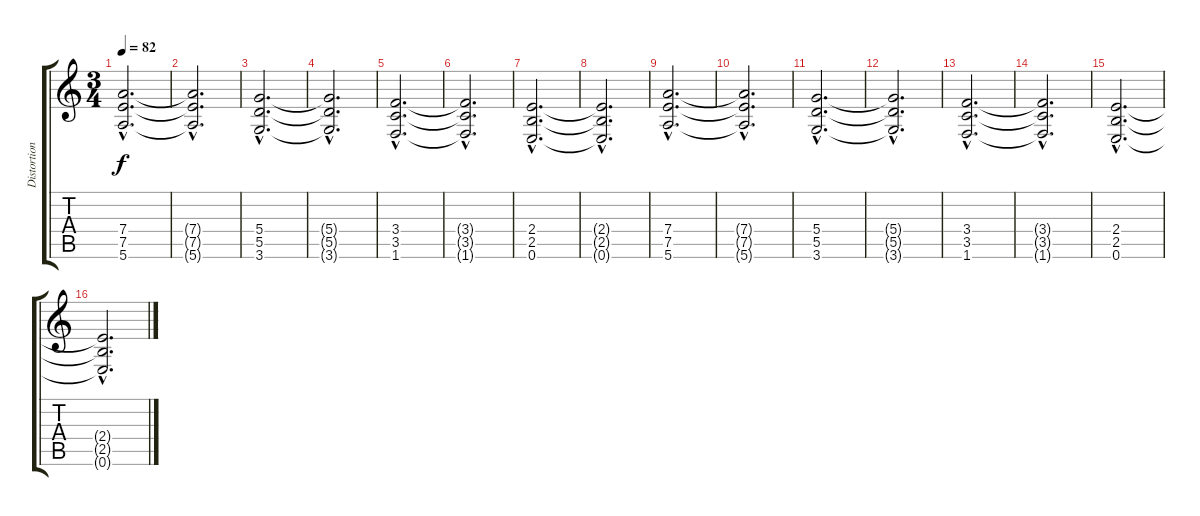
\track ("Distortion" "Distortion") {instrument overdrivenguitar}
\staff {score tabs}
\tuning (E4 B3 G3 D3 A2 E2) {hide}
\ts (3 4)
\tempo 82
\clef g2
\ks c
(7.4{hac} 7.5{hac} 5.6{hac}).2{d dy f} |
(7.4{hac t} 7.5{hac t} 5.6{hac t}).2{d} |
(5.4{hac} 5.5{hac} 3.6{hac}).2{d} |
(5.4{hac t} 5.5{hac t} 3.6{hac t}).2{d} |
(3.4{hac} 3.5{hac} 1.6{hac}).2{d} |
(3.4{hac t} 3.5{hac t} 1.6{hac t}).2{d} |
(2.4{hac} 2.5{hac} 0.6{hac}).2{d} |
(2.4{hac t} 2.5{hac t} 0.6{hac t}).2{d} |
(7.4{hac} 7.5{hac} 5.6{hac}).2{d} |
(7.4{hac t} 7.5{hac t} 5.6{hac t}).2{d} |
(5.4{hac} 5.5{hac} 3.6{hac}).2{d} |
(5.4{hac t} 5.5{hac t} 3.6{hac t}).2{d} |
(3.4{hac} 3.5{hac} 1.6{hac}).2{d} |
(3.4{hac t} 3.5{hac t} 1.6{hac t}).2{d} |
(2.4{hac} 2.5{hac} 0.6{hac}).2{d} |
(2.4{hac t} 2.5{hac t} 0.6{hac t}).2{d}
